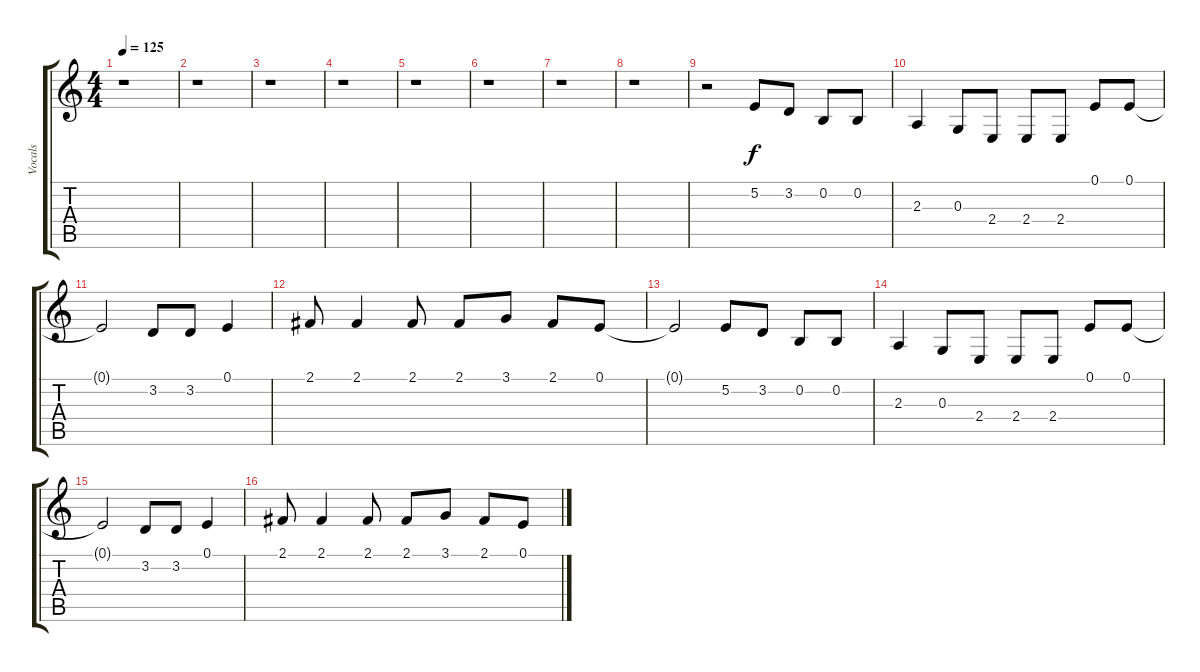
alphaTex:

\track ("Vocals" "Vocals") {instrument lead6voice}
\staff {score tabs}
\tuning (E4 B3 G3 D3 A2 E2) {hide}
\ts (4 4)
\tempo 125
\clef g2
\ks c
r.1{dy f instrument lead6voice} |
r.1 |
r.1 |
r.1 |
r.1 |
r.1 |
r.1 |
r.1 |
r.2 5.2.8 3.2.8 0.2.8 0.2.8 |
2.3.4 0.3.8 2.4.8 2.4.8 2.4.8 0.1.8 0.1.8 |
0.1{t}.2 3.2.8 3.2.8 0.1.4 |
2.1.8 2.1.4 2.1.8 2.1.8 3.1.8 2.1.8 0.1.8 |
0.1{t}.2 5.2.8 3.2.8 0.2.8 0.2.8 |
2.3.4 0.3.8 2.4.8 2.4.8 2.4.8 0.1.8 0.1.8 |
0.1{t}.2 3.2.8 3.2.8 0.1.4 |
2.1.8 2.1.4 2.1.8 2.1.8 3.1.8 2.1.8 0.1.8
